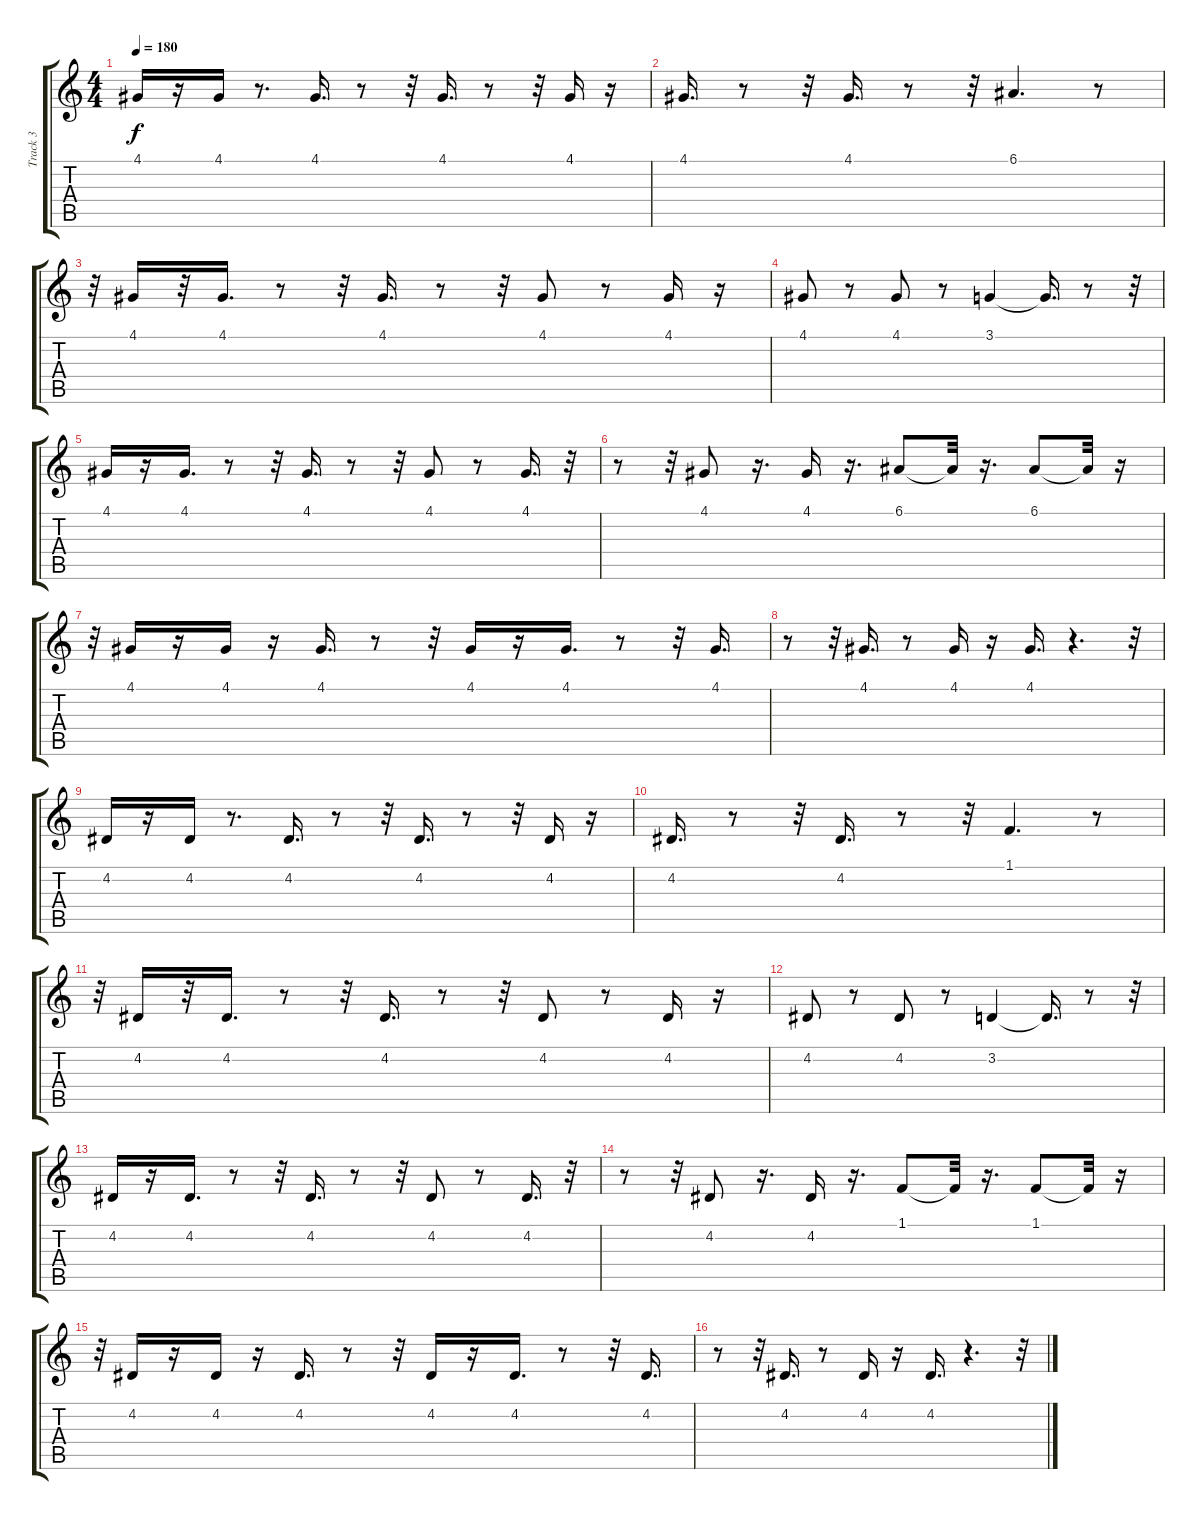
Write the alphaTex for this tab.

\track ("Track 3" "Track 3") {instrument clarinet}
\staff {score tabs}
\tuning (E4 B3 G3 D3 A2 E2) {hide}
\ts (4 4)
\tempo 180
\clef g2
\ks c
4.1.16{dy f} r.16 4.1.16 r.8{d} 4.1.16{d} r.8 r.32 4.1.16{d} r.8 r.32 4.1.16 r.16 |
4.1.16{d} r.8 r.32 4.1.16{d} r.8 r.32 6.1.4{d} r.8 |
r.32 4.1.16 r.32 4.1.16{d} r.8 r.32 4.1.16{d} r.8 r.32 4.1.8 r.8 4.1.16 r.16 |
4.1.8 r.8 4.1.8 r.8 3.1.4 3.1{t}.16{d} r.8 r.32 |
4.1.16 r.16 4.1.16{d} r.8 r.32 4.1.16{d} r.8 r.32 4.1.8 r.8 4.1.16{d} r.32 |
r.8 r.32 4.1.8 r.16{d} 4.1.16 r.16{d} 6.1.8 6.1{t}.32 r.16{d} 6.1.8 6.1{t}.32 r.16 |
r.32 4.1.16 r.16 4.1.16 r.16 4.1.16{d} r.8 r.32 4.1.16 r.16 4.1.16{d} r.8 r.32 4.1.16{d} |
r.8 r.32 4.1.16{d} r.8 4.1.16 r.16 4.1.16{d} r.4{d} r.32 |
4.2.16 r.16 4.2.16 r.8{d} 4.2.16{d} r.8 r.32 4.2.16{d} r.8 r.32 4.2.16 r.16 |
4.2.16{d} r.8 r.32 4.2.16{d} r.8 r.32 1.1.4{d} r.8 |
r.32 4.2.16 r.32 4.2.16{d} r.8 r.32 4.2.16{d} r.8 r.32 4.2.8 r.8 4.2.16 r.16 |
4.2.8 r.8 4.2.8 r.8 3.2.4 3.2{t}.16{d} r.8 r.32 |
4.2.16 r.16 4.2.16{d} r.8 r.32 4.2.16{d} r.8 r.32 4.2.8 r.8 4.2.16{d} r.32 |
r.8 r.32 4.2.8 r.16{d} 4.2.16 r.16{d} 1.1.8 1.1{t}.32 r.16{d} 1.1.8 1.1{t}.32 r.16 |
r.32 4.2.16 r.16 4.2.16 r.16 4.2.16{d} r.8 r.32 4.2.16 r.16 4.2.16{d} r.8 r.32 4.2.16{d} |
r.8 r.32 4.2.16{d} r.8 4.2.16 r.16 4.2.16{d} r.4{d} r.32
